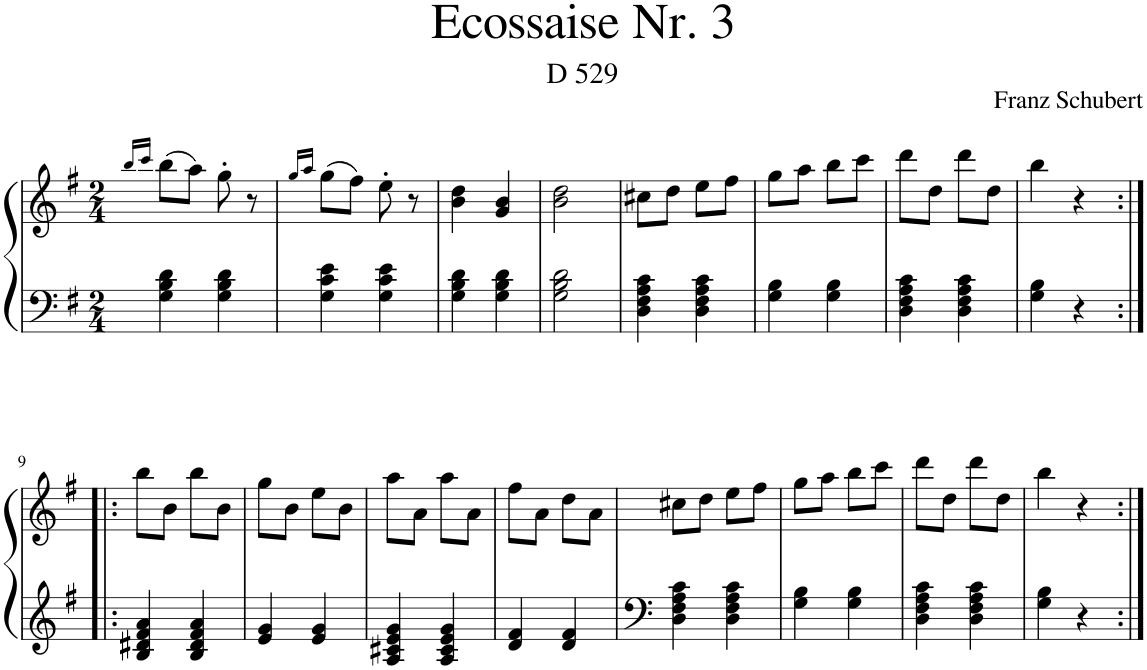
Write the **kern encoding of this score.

**kern	**kern
*part1	*part1
*staff2	*staff1
*I"Piano	*
*I'Pno.	*
*clefF4	*clefG2
*k[f#]	*k[f#]
*M2/4	*M2/4
=1	=1
.	16qbb/LL
.	16qccc/JJ
4G\ 4B\ 4d\	(8bb\L
.	8aa\J)
4G\ 4B\ 4d\	8gg'\
.	8r
=2	=2
.	16qgg/LL
.	16qaa/JJ
4G\ 4c\ 4e\	(8gg\L
.	8ff#\J)
4G\ 4c\ 4e\	8ee'\
.	8r
=3	=3
4G\ 4B\ 4d\	4b\ 4dd\
4G\ 4B\ 4d\	4g/ 4b/
=4	=4
2G\ 2B\ 2d\	2b\ 2dd\
=5	=5
4D\ 4F#\ 4A\ 4c\	8cc#X\L
.	8dd\J
4D\ 4F#\ 4A\ 4c\	8ee\L
.	8ff#\J
=6	=6
4G\ 4B\	8gg\L
.	8aa\J
4G\ 4B\	8bb\L
.	8ccc\J
=7	=7
4D\ 4F#\ 4A\ 4c\	8ddd\L
.	8dd\J
4D\ 4F#\ 4A\ 4c\	8ddd\L
.	8dd\J
=8	=8
4G\ 4B\	4bb\
4r	4r
!!LO:LB:g=z
=9:|!|:	=9:|!|:
4B/ 4d#X/ 4f#/ 4a/	8bb\L
.	8b\J
4B/ 4d#/ 4f#/ 4a/	8bb\L
.	8b\J
=10	=10
4e/ 4g/	8gg\L
.	8b\J
4e/ 4g/	8ee\L
.	8b\J
=11	=11
4A/ 4c#X/ 4e/ 4g/	8aa\L
.	8a\J
4A/ 4c#/ 4e/ 4g/	8aa\L
.	8a\J
=12	=12
4d/ 4f#/	8ff#\L
.	8a\J
4d/ 4f#/	8dd\L
.	8a\J
=13	=13
4D\ 4F#\ 4A\ 4c\	8cc#X\L
.	8dd\J
4D\ 4F#\ 4A\ 4c\	8ee\L
.	8ff#\J
=14	=14
4G\ 4B\	8gg\L
.	8aa\J
4G\ 4B\	8bb\L
.	8ccc\J
=15	=15
4D\ 4F#\ 4A\ 4c\	8ddd\L
.	8dd\J
4D\ 4F#\ 4A\ 4c\	8ddd\L
.	8dd\J
=16	=16
4G\ 4B\	4bb\
4r	4r
=:|!	=:|!
*-	*-
